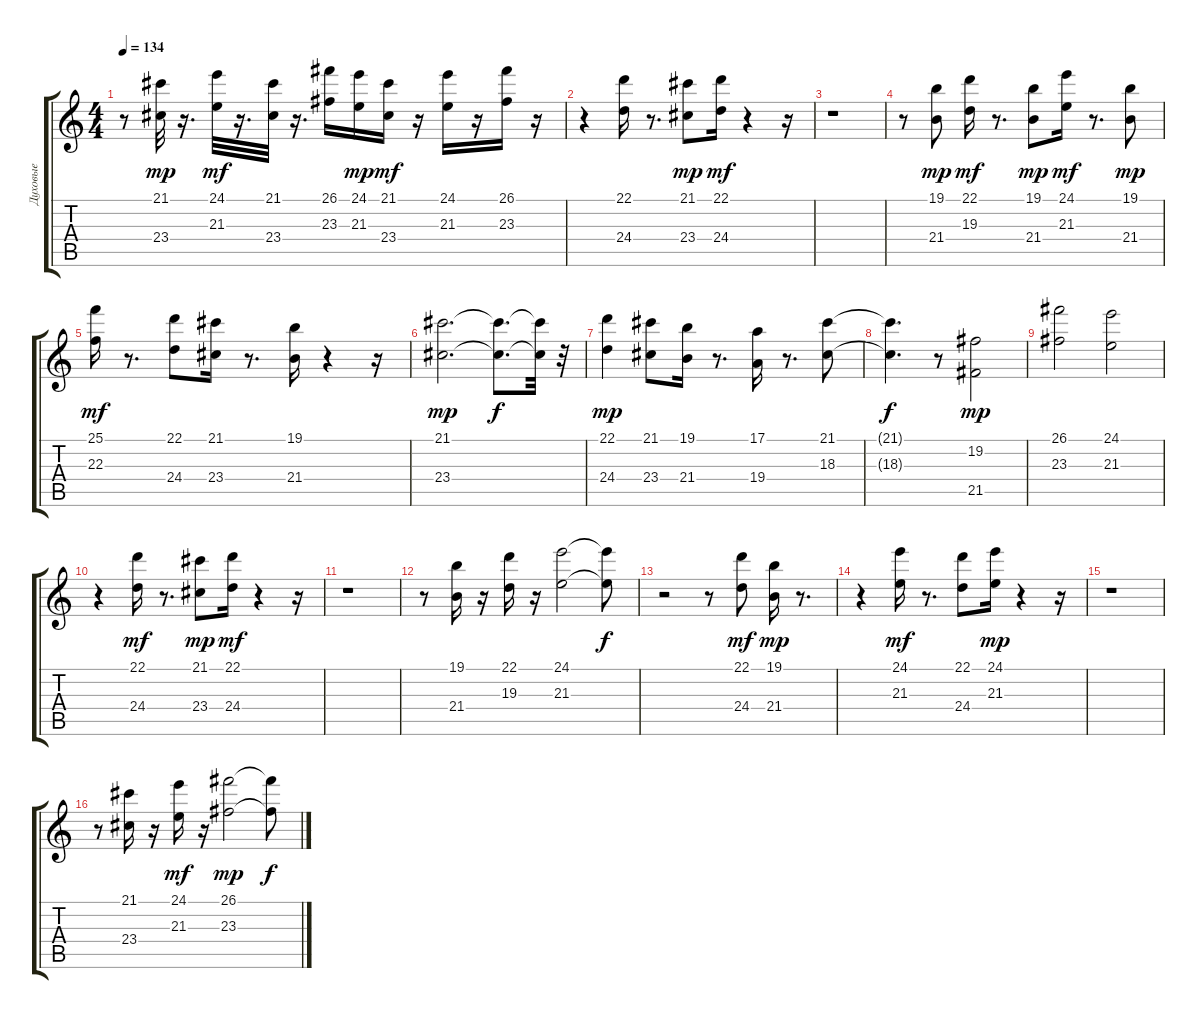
\track ("Духовые" "Духовые") {instrument brasssection}
\staff {score tabs}
\tuning (E4 B3 G3 D3 A2 E2) {hide}
\ts (4 4)
\tempo 134
\clef g2
\ks c
r.8{dy f} (21.1 23.4).32{dy mp} r.16{d} (24.1 21.3).32{dy mf} r.16{d} (21.1 23.4).32 r.16{d} (26.1 23.3).16 (24.1 21.3).16{dy mp} (21.1 23.4).16{dy mf} r.16 (24.1 21.3).16 r.16 (26.1 23.3).16 r.16 |
r.4 (22.1 24.4).16 r.8{d} (21.1 23.4).8{dy mp} (22.1 24.4).16{dy mf} r.4 r.16 |
r.1 |
r.8 (19.1 21.4).8{dy mp} (22.1 19.3).16{dy mf} r.8{d} (19.1 21.4).8{dy mp} (24.1 21.3).16{dy mf} r.8{d} (19.1 21.4).8{dy mp} |
(25.1 22.3).16{dy mf} r.8{d} (22.1 24.4).8 (21.1 23.4).16 r.8{d} (19.1 21.4).16 r.4 r.16 |
(21.1 23.4).2{d dy mp} (21.1{t} 23.4{t}).8{d dy f} (21.1{t} 23.4{t}).32 r.32 |
(22.1 24.4).4{dy mp} (21.1 23.4).8 (19.1 21.4).16 r.8{d} (17.1 19.4).16 r.8{d} (21.1 18.3).8 |
(21.1{t} 18.3{t}).4{d dy f} r.8 (19.2 21.5).2{dy mp} |
(26.1 23.3).2 (24.1 21.3).2 |
r.4 (22.1 24.4).16{dy mf} r.8{d} (21.1 23.4).8{dy mp} (22.1 24.4).16{dy mf} r.4 r.16 |
r.1 |
r.8 (19.1 21.4).16 r.16 (22.1 19.3).16 r.16 (24.1 21.3).2 (24.1{t} 21.3{t}).8{dy f} |
r.2 r.8 (22.1 24.4).8{dy mf} (19.1 21.4).16{dy mp} r.8{d} |
r.4 (24.1 21.3).16{dy mf} r.8{d} (22.1 24.4).8 (24.1 21.3).16{dy mp} r.4 r.16 |
r.1 |
r.8 (21.1 23.4).16 r.16 (24.1 21.3).16{dy mf} r.16 (26.1 23.3).2{dy mp} (26.1{t} 23.3{t}).8{dy f}
